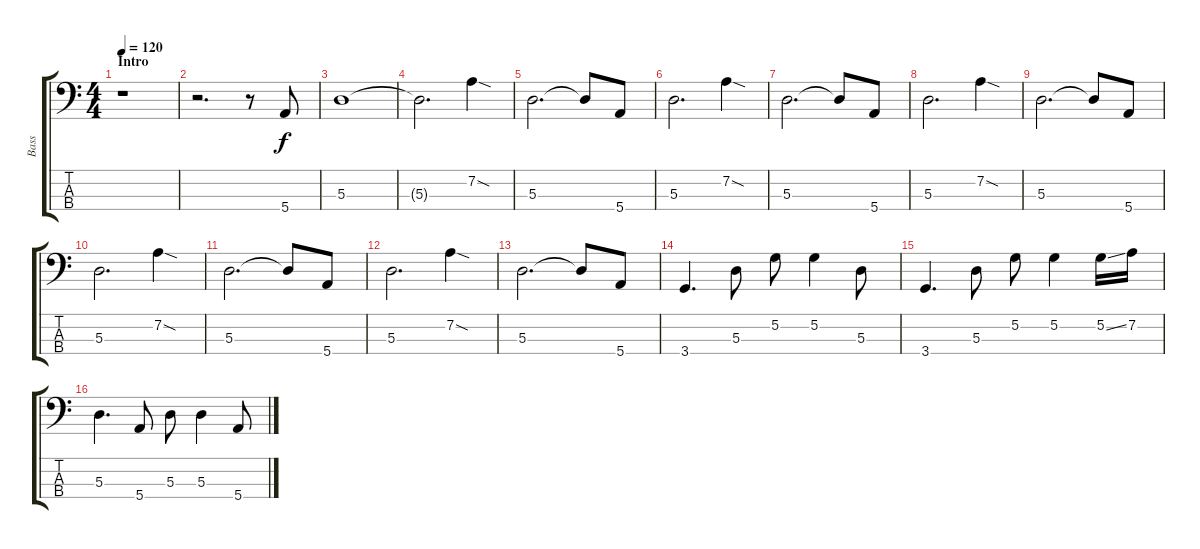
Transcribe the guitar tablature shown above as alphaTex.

\track ("Bass" "Bass") {instrument electricbassfinger}
\staff {score tabs}
\tuning (G2 D2 A1 E1) {hide}
\ts (4 4)
\section ("" "Intro")
\tempo 120
\clef f4
\ks c
r.1{dy f instrument electricbassfinger} |
r.2{d} r.8 5.4.8 |
5.3.1 |
5.3{t}.2{d} 7.2{sod}.4 |
5.3.2{d} 5.3{t}.8 5.4.8 |
5.3.2{d} 7.2{sod}.4 |
5.3.2{d} 5.3{t}.8 5.4.8 |
5.3.2{d} 7.2{sod}.4 |
5.3.2{d} 5.3{t}.8 5.4.8 |
5.3.2{d} 7.2{sod}.4 |
5.3.2{d} 5.3{t}.8 5.4.8 |
5.3.2{d} 7.2{sod}.4 |
5.3.2{d} 5.3{t}.8 5.4.8 |
3.4.4{d} 5.3.8 5.2.8 5.2.4 5.3.8 |
3.4.4{d} 5.3.8 5.2.8 5.2.4 5.2{ss}.16 7.2.16 |
5.3.4{d} 5.4.8 5.3.8 5.3.4 5.4.8
